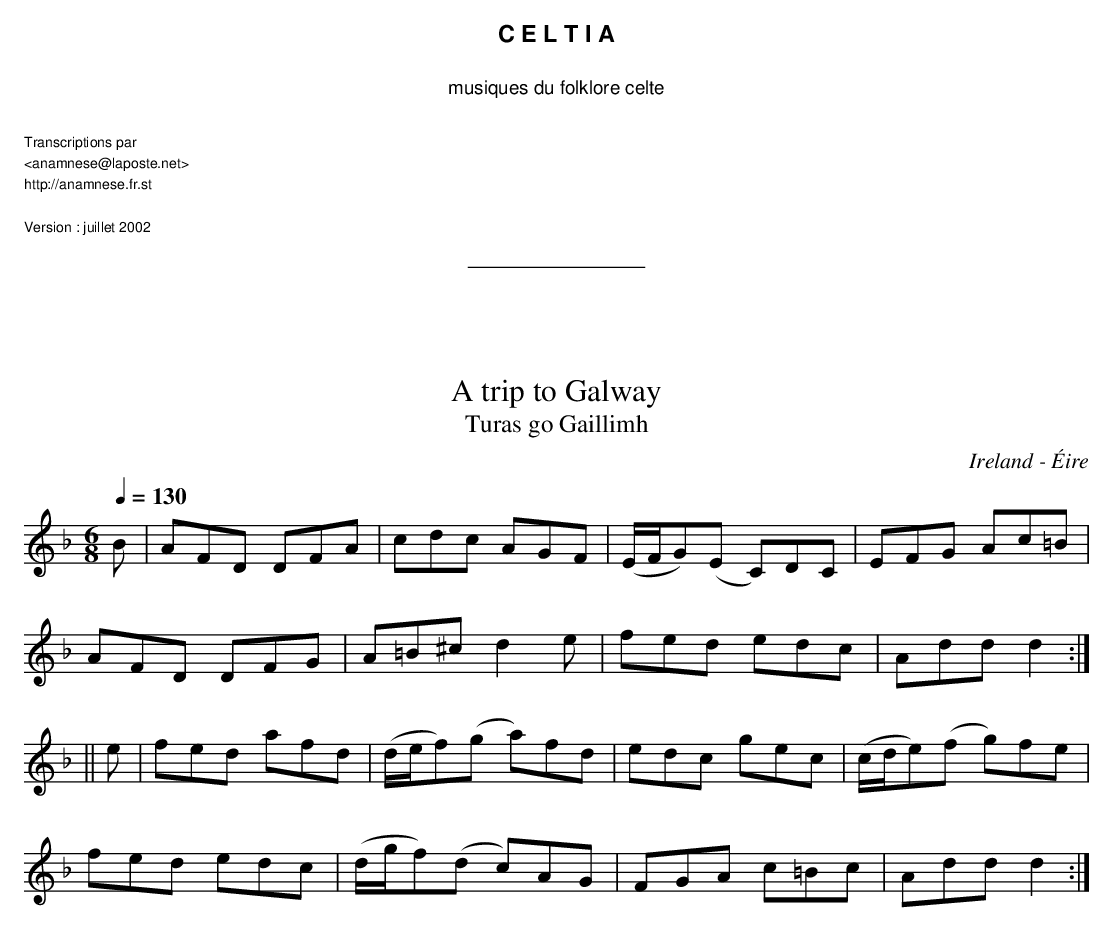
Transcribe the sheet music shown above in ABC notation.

X:1
T:A trip to Galway
T:Turas go Gaillimh
O:Ireland - Éire
M:6/8
L:1/8
Q:1/4=130
K:F
B | AFD DFA | cdc AGF | (E/F/G)(E C)DC | EFG Ac=B |
 AFD DFG-|A=B^c d2 e | fed edc-|Add d2 :|
|| e | fed afd | (d/e/f)(g a)fd | edc gec | (c/d/e)(f g)fe |
fed edc | (d/g/f)(d c)AG | FGA c=Bc-|Add d2 :|
